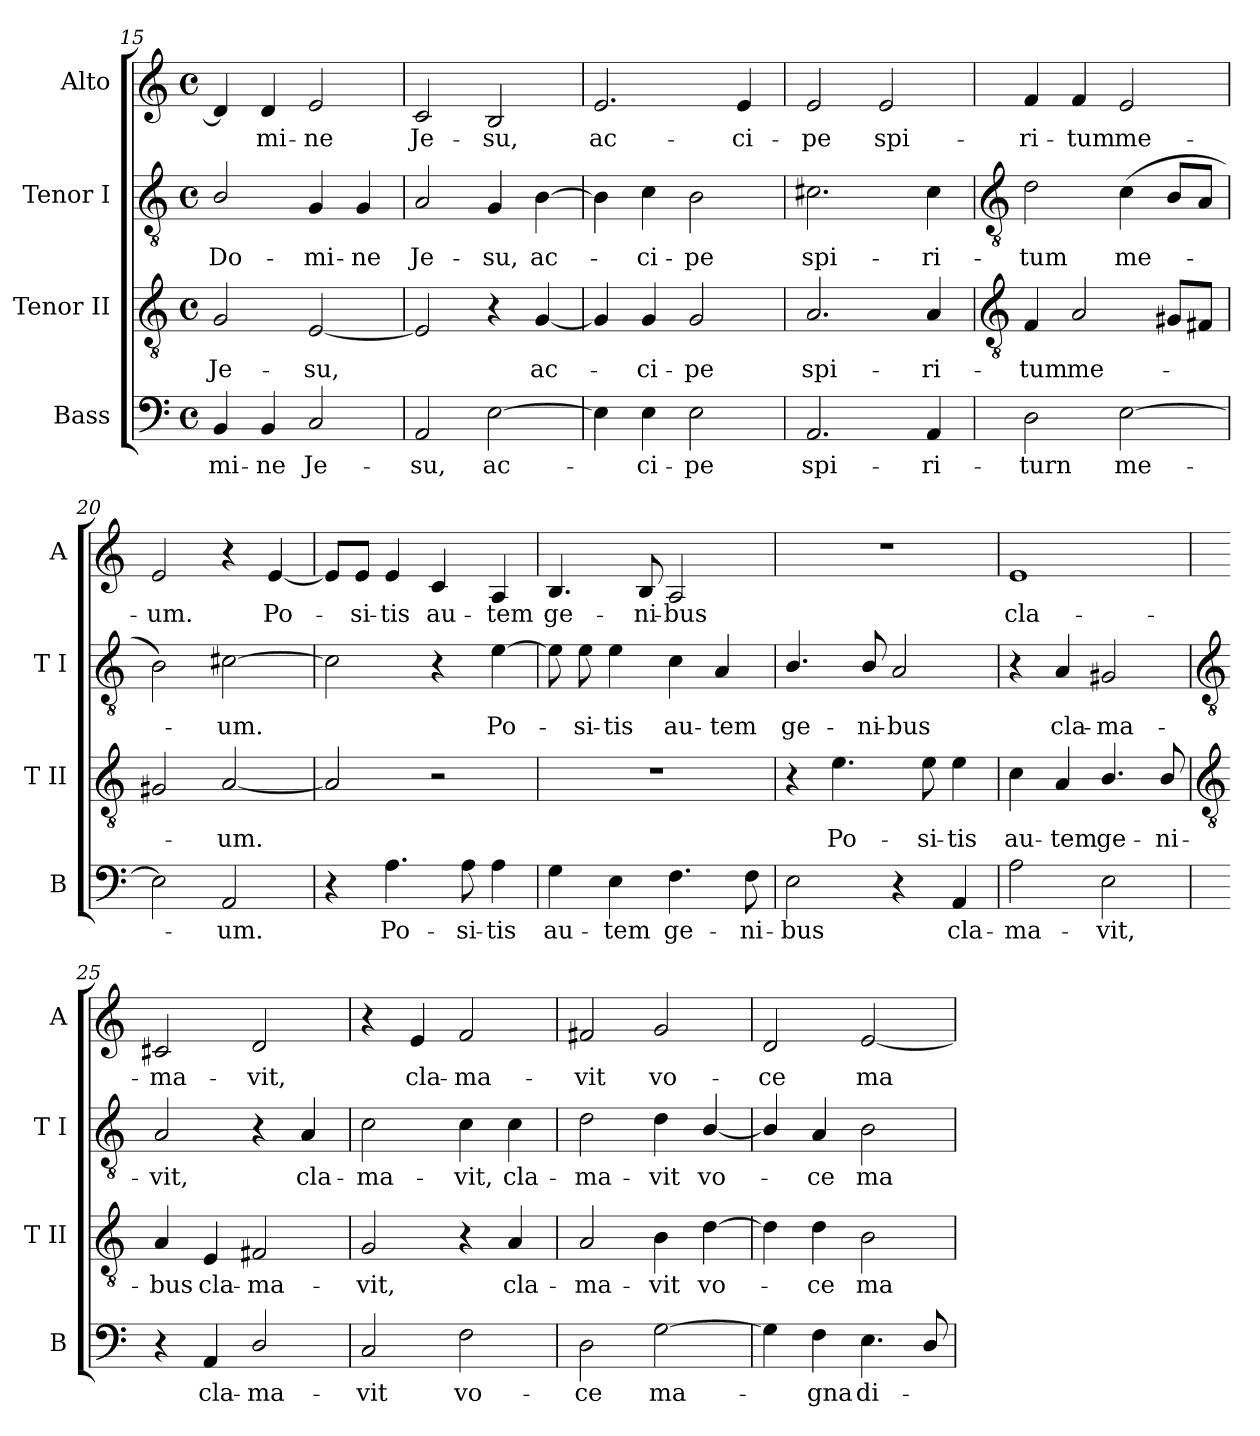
**kern	**text	**kern	**text	**kern	**text	**kern	**text
*part4	*part4	*part3	*part3	*part2	*part2	*part1	*part1
*staff4	*staff4	*staff3	*staff3	*staff2	*staff2	*staff1	*staff1
*I"Bass	*	*I"Tenor II	*	*I"Tenor I	*	*I"Alto	*
*I'B	*	*I'T II	*	*I'T I	*	*I'A	*
*clefF4	*	*clefGv2	*	*clefGv2	*	*clefG2	*
*k[]	*	*k[]	*	*k[]	*	*k[]	*
*C:	*	*C:	*	*C:	*	*C:	*
*M4/4	*	*M4/4	*	*M4/4	*	*M4/4	*
*met(c)	*	*met(c)	*	*met(c)	*	*met(c)	*
=15	=15	=15	=15	=15	=15	=15	=15
!	!LO:LY:b	!	!LO:LY:b	!	!LO:LY:b	!	!
4BB	-mi-	2G	Je-	2B/	Do-	4d]	.
!	!LO:LY:b	!	!	!	!	!	!LO:LY:b
4BB	-ne	.	.	.	.	4d	mi-
!	!LO:LY:b	!	!LO:LY:b	!	!LO:LY:b	!	!LO:LY:b
2C	Je-	[2E	-su,	4G	-mi-	2e	-ne
!	!	!	!	!	!LO:LY:b	!	!
.	.	.	.	4G	-ne	.	.
=16	=16	=16	=16	=16	=16	=16	=16
!	!LO:LY:b	!	!	!	!LO:LY:b	!	!LO:LY:b
2AA	-su,	2E]	.	2A	Je-	2c	Je-
!	!LO:LY:b	!	!	!	!LO:LY:b	!	!LO:LY:b
[2E	ac-	4r	.	4G	-su,	2B	-su,
!	!	!	!LO:LY:b	!	!LO:LY:b	!	!
.	.	[4G	ac-	[4B	ac-	.	.
=17	=17	=17	=17	=17	=17	=17	=17
!	!	!	!	!	!	!	!LO:LY:b
4E]	.	4G]	.	4B]	.	2.e	ac-
!	!LO:LY:b	!	!LO:LY:b	!	!LO:LY:b	!	!
4E	ci-	4G	ci-	4c	ci-	.	.
!	!LO:LY:b	!	!LO:LY:b	!	!LO:LY:b	!	!
2E	-pe	2G	-pe	2B	-pe	.	.
!	!	!	!	!	!	!	!LO:LY:b
.	.	.	.	.	.	4e	-ci-
=18	=18	=18	=18	=18	=18	=18	=18
!	!LO:LY:b	!	!LO:LY:b	!	!LO:LY:b	!	!LO:LY:b
2.AA	spi-	2.A	spi-	2.c#X	spi-	2e	-pe
!	!	!	!	!	!	!	!LO:LY:b
.	.	.	.	.	.	2e	spi-
!	!LO:LY:b	!	!LO:LY:b	!	!LO:LY:b	!	!
4AA	-ri-	4A	-ri-	4c#	-ri-	.	.
!!LO:LB:g=z
=19	=19	=19	=19	=19	=19	=19	=19
*	*	*clefGv2	*	*clefGv2	*	*	*
!	!LO:LY:b	!	!LO:LY:b	!	!LO:LY:b	!	!LO:LY:b
2D	-turn	4F	-tum	2d	-tum	4f	-ri-
!	!	!	!LO:LY:b	!	!	!	!LO:LY:b
.	.	2A	me-	.	.	4f	-tum
!	!LO:LY:b	!	!	!	!LO:LY:b	!	!LO:LY:b
[2E	me-	.	.	(>4c	me-	2e	me-
.	.	8G#XL	.	8BL	.	.	.
.	.	8F#XJ	.	8AJ	.	.	.
=20	=20	=20	=20	=20	=20	=20	=20
!	!	!	!	!	!	!	!LO:LY:b
2E]	.	2G#X	.	2B)	.	2e	-um.
!	!LO:LY:b	!	!LO:LY:b	!	!LO:LY:b	!	!
2AA	um.	[2A	um.	[2c#X	um.	4r	.
!	!	!	!	!	!	!	!LO:LY:b
.	.	.	.	.	.	[4e	Po-
=21	=21	=21	=21	=21	=21	=21	=21
4r	.	2A]	.	2c#]	.	8e/L]	.
!	!	!	!	!	!	!	!LO:LY:b
.	.	.	.	.	.	8e/J	si-
!	!LO:LY:b	!	!	!	!	!	!LO:LY:b
4.A	Po-	.	.	.	.	4e	-tis
!	!	!	!	!	!	!	!LO:LY:b
.	.	2r	.	4r	.	4c	au-
!	!LO:LY:b	!	!	!	!	!	!
8A	-si-	.	.	.	.	.	.
!	!LO:LY:b	!	!	!	!LO:LY:b	!	!LO:LY:b
4A	-tis	.	.	[4e	Po-	4A	-tem
=22	=22	=22	=22	=22	=22	=22	=22
!	!LO:LY:b	!	!	!	!	!	!LO:LY:b
4G	au-	1r	.	8e]	.	4.B/	ge-
!	!	!	!	!	!LO:LY:b	!	!
.	.	.	.	8e	si-	.	.
!	!LO:LY:b	!	!	!	!LO:LY:b	!	!
4E	-tem	.	.	4e	-tis	.	.
!	!	!	!	!	!	!	!LO:LY:b
.	.	.	.	.	.	8B/	-ni-
!	!LO:LY:b	!	!	!	!LO:LY:b	!	!LO:LY:b
4.F	ge-	.	.	4c	au-	2A	-bus
!	!	!	!	!	!LO:LY:b	!	!
.	.	.	.	4A	-tem	.	.
!	!LO:LY:b	!	!	!	!	!	!
8F	-ni-	.	.	.	.	.	.
=23	=23	=23	=23	=23	=23	=23	=23
!	!LO:LY:b	!	!	!	!LO:LY:b	!	!
2E	-bus	4r	.	4.B/	ge-	1r	.
!	!	!	!LO:LY:b	!	!	!	!
.	.	4.e	Po-	.	.	.	.
!	!	!	!	!	!LO:LY:b	!	!
.	.	.	.	8B/	-ni-	.	.
!	!	!	!	!	!LO:LY:b	!	!
4r	.	.	.	2A	-bus	.	.
!	!	!	!LO:LY:b	!	!	!	!
.	.	8e	-si-	.	.	.	.
!	!LO:LY:b	!	!LO:LY:b	!	!	!	!
4AA	cla-	4e	-tis	.	.	.	.
=24	=24	=24	=24	=24	=24	=24	=24
!	!LO:LY:b	!	!LO:LY:b	!	!	!	!LO:LY:b
2A	-ma-	4c	au-	4r	.	1e	cla-
!	!	!	!LO:LY:b	!	!LO:LY:b	!	!
.	.	4A	-tem	4A	cla-	.	.
!	!LO:LY:b	!	!LO:LY:b	!	!LO:LY:b	!	!
2E	-vit,	4.B/	ge-	2G#X	-ma-	.	.
!	!	!	!LO:LY:b	!	!	!	!
.	.	8B/	-ni-	.	.	.	.
!!LO:LB:g=z
=25	=25	=25	=25	=25	=25	=25	=25
*	*	*clefGv2	*	*clefGv2	*	*	*
!	!	!	!LO:LY:b	!	!LO:LY:b	!	!LO:LY:b
4r	.	4A	-bus	2A	-vit,	2c#X	-ma-
!	!LO:LY:b	!	!LO:LY:b	!	!	!	!
4AA	cla-	4E	cla-	.	.	.	.
!	!LO:LY:b	!	!LO:LY:b	!	!	!	!LO:LY:b
2D/	-ma-	2F#X	-ma-	4r	.	2d	-vit,
!	!	!	!	!	!LO:LY:b	!	!
.	.	.	.	4A	cla-	.	.
=26	=26	=26	=26	=26	=26	=26	=26
!	!LO:LY:b	!	!LO:LY:b	!	!LO:LY:b	!	!
2C	-vit	2G	-vit,	2c	-ma-	4r	.
!	!	!	!	!	!	!	!LO:LY:b
.	.	.	.	.	.	4e	cla-
!	!LO:LY:b	!	!	!	!LO:LY:b	!	!LO:LY:b
2F	vo-	4r	.	4c	-vit,	2f	-ma-
!	!	!	!LO:LY:b	!	!LO:LY:b	!	!
.	.	4A	cla-	4c	cla-	.	.
=27	=27	=27	=27	=27	=27	=27	=27
!	!LO:LY:b	!	!LO:LY:b	!	!LO:LY:b	!	!LO:LY:b
2D	-ce	2A	-ma-	2d	-ma-	2f#X	-vit
!	!LO:LY:b	!	!LO:LY:b	!	!LO:LY:b	!	!LO:LY:b
[2G	ma-	4B	-vit	4d	-vit	2g	vo-
!	!	!	!LO:LY:b	!	!LO:LY:b	!	!
.	.	[4d	vo-	[4B/	vo-	.	.
=28	=28	=28	=28	=28	=28	=28	=28
!	!	!	!	!	!	!	!LO:LY:b
4G]	.	4d]	.	4B/]	.	2d	-ce
!	!LO:LY:b	!	!LO:LY:b	!	!LO:LY:b	!	!
4F	gna	4d	ce	4A	ce	.	.
!	!LO:LY:b	!	!LO:LY:b	!	!LO:LY:b	!	!LO:LY:b
4.E	di-	2B	ma-	2B	ma-	[2e	ma-
8D/	.	.	.	.	.	.	.
=	=	=	=	=	=	=	=
*-	*-	*-	*-	*-	*-	*-	*-
